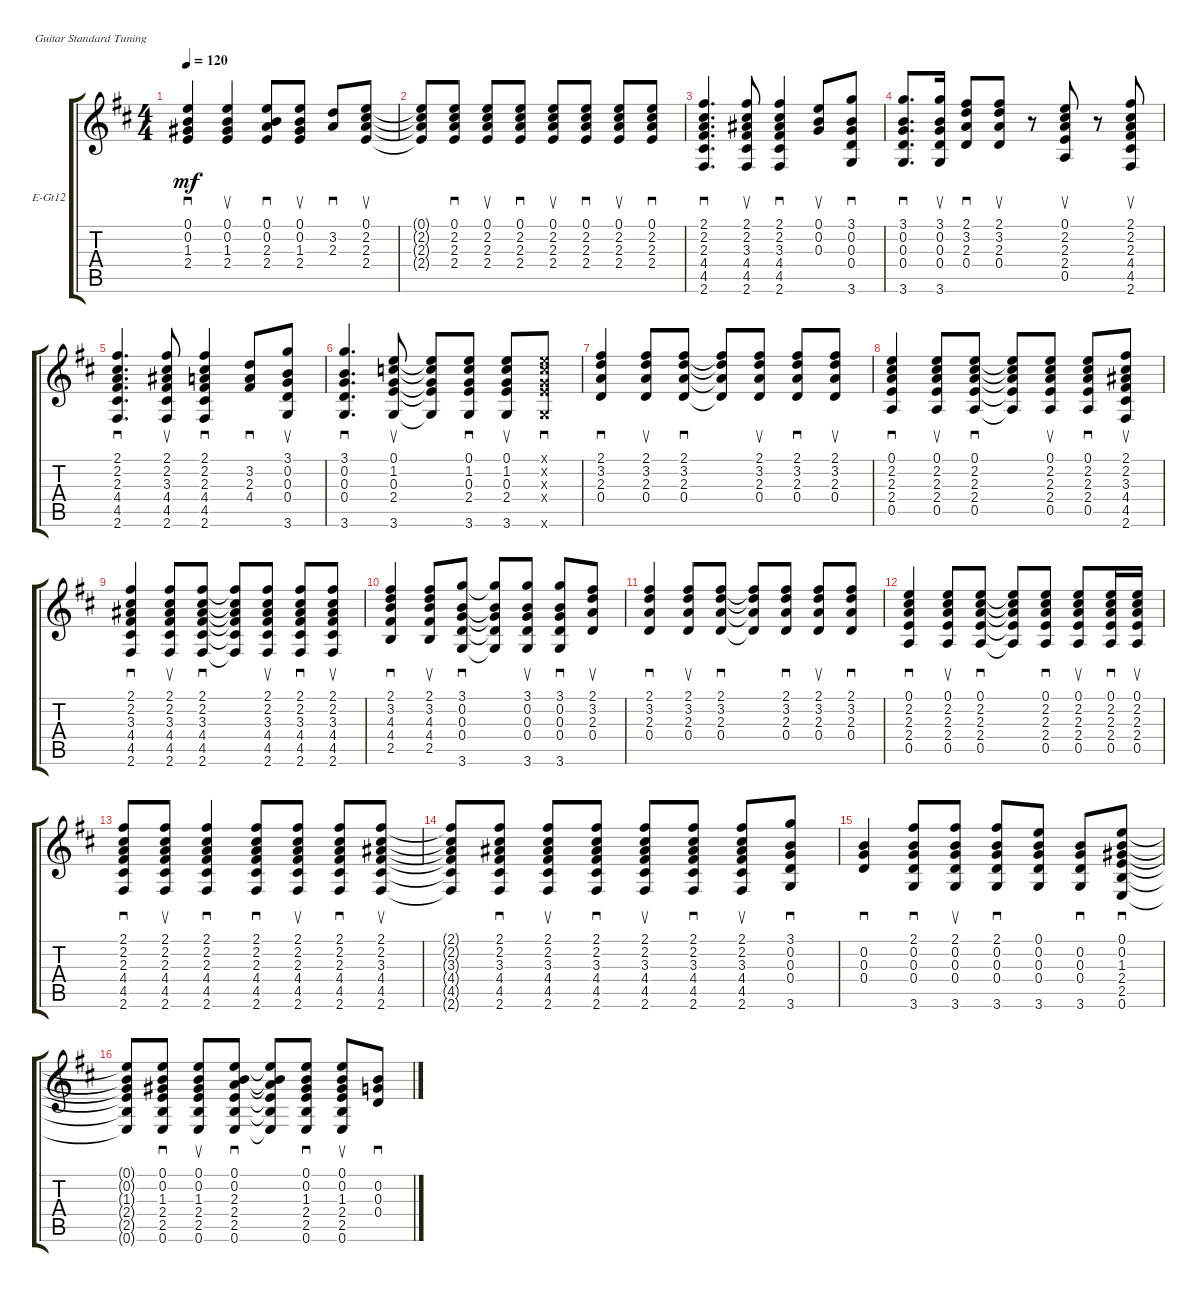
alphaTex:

\defaultSystemsLayout 4
\bracketExtendMode groupsimilarinstruments
\firstSystemTrackNameOrientation horizontal
\otherSystemsTrackNameOrientation horizontal
\track ("12 St. Electric Guitar" "E-Gt12") {instrument electricguitarclean}
\staff {score tabs}
\tuning (E4 B3 G3 D3 A2 E2)
\ts (4 4)
\tempo 120
\clef g2
\ks d
(0.1 0.2 1.3 2.4).4{sd dy mf} (2.4 1.3 0.2 0.1).4{su} (0.1 0.2 2.3 2.4).8{sd} (2.4 1.3 0.2 0.1).8{su} (3.2 2.3).8{sd} (2.4 2.3 2.2 0.1).8{su} |
(0.1{t} 2.2{t} 2.3{t} 2.4{t}).8 (2.4 2.3 2.2 0.1).8{sd} (2.4 2.3 2.2 0.1).8{su} (2.4 2.3 2.2 0.1).8{sd} (2.4 2.3 2.2 0.1).8{su} (2.4 2.3 2.2 0.1).8{sd} (2.4 2.3 2.2 0.1).8{su} (2.4 2.3 2.2 0.1).8{sd} |
(2.6 4.5 4.4 2.3 2.2 2.1).4{d sd} (2.1 2.2 3.3 4.4 4.5 2.6).8{su} (2.6 4.5 4.4 3.3 2.2 2.1).4{sd} (0.3 0.2 0.1).8{su} (3.1 0.2 0.3 0.4 3.6).8{sd} |
(3.6 0.4 0.3 0.2 3.1).8{d sd} (3.1 0.2 0.3 0.4 3.6).16{su} (0.4 2.3 3.2 2.1).8{sd} (0.4 2.3 3.2 2.1).8{su} r.8 (0.1 2.2 2.3 2.4 0.5).8{su} r.8 (2.6 4.5 4.4 2.3 2.2 2.1).8{su} |
(2.1 2.2 2.3 4.4 4.5 2.6).4{d sd} (2.6 4.5 4.4 3.3 2.2 2.1).8{su} (2.1 2.2 2.3 4.4 4.5 2.6).4{sd} (4.4 2.3 3.2).8{sd} (3.6 0.4 0.3 0.2 3.1).8{su} |
(3.1 0.2 0.3 0.4 3.6).4{d sd} (3.6 2.4 0.3 1.2 0.1).8{su} (2.4{t} 0.3{t} 1.2{t} 0.1{t} 3.6{t}).8 (3.6 2.4 0.3 1.2 0.1).8{sd} (3.6 2.4 0.3 1.2 0.1).8{su} (3.6{x} 2.4{x} 0.3{x} 1.2{x} 0.1{x}).8{sd} |
(0.4 2.3 3.2 2.1).4{sd} (0.4 2.3 3.2 2.1).8{su} (2.1 3.2 2.3 0.4).8{sd} (0.4{t} 2.3{t} 3.2{t} 2.1{t}).8 (2.3 3.2 2.1 0.4).8{su} (0.4 2.3 3.2 2.1).8{sd} (0.4 2.3 3.2 2.1).8{su} |
(0.5 2.4 2.3 2.2 0.1).4{sd} (0.1 2.3 2.2 2.4 0.5).8{su} (0.1 2.2 2.3 2.4 0.5).8{sd} (0.5{t} 2.4{t} 2.3{t} 2.2{t} 0.1{t}).8 (0.5 2.4 2.3 2.2 0.1).8{su} (0.5 2.4 2.3 2.2 0.1).8{sd} (2.1 2.2 3.3 4.4 4.5 2.6).8{su} |
(2.6 4.5 4.4 3.3 2.2 2.1).4{sd} (2.1 2.2 4.4 3.3 4.5 2.6).8{su} (2.6 4.5 3.3 4.4 2.2 2.1).8{sd} (2.1{t} 2.2{t} 3.3{t} 4.4{t} 4.5{t} 2.6{t}).8 (2.1 2.2 3.3 4.4 4.5 2.6).8{su} (2.1 2.2 3.3 4.4 4.5 2.6).8{sd} (2.1 2.2 3.3 4.4 4.5 2.6).8{su} |
(2.5 4.4 4.3 3.2 2.1).4{sd} (2.1 3.2 4.3 4.4 2.5).8{su} (3.6 0.4 0.3 0.2 3.1).8{sd} (3.1{t} 0.2{t} 0.3{t} 0.4{t} 3.6{t}).8 (3.6 3.1 0.2 0.3 0.4).8{su} (3.6 3.1 0.4 0.3 0.2).8{sd} (0.4 2.3 3.2 2.1).8{su} |
(2.1 3.2 2.3 0.4).4{sd} (0.4 2.3 3.2 2.1).8{su} (0.4 2.3 3.2 2.1).8{sd} (0.4{t} 2.3{t} 3.2{t} 2.1{t}).8 (0.4 2.3 3.2 2.1).8{sd} (0.4 2.3 3.2 2.1).8{su} (0.4 2.3 3.2 2.1).8{sd} |
(0.5 2.4 2.3 2.2 0.1).4{sd} (0.1 2.2 2.3 2.4 0.5).8{su} (0.1 2.2 2.3 2.4 0.5).8{sd} (0.1{t} 2.2{t} 2.3{t} 2.4{t} 0.5{t}).8 (0.1 2.2 2.3 2.4 0.5).8{sd} (0.5 2.4 2.3 2.2 0.1).8{su} (0.1 2.2 2.3 2.4 0.5).16{sd} (0.1 2.2 2.3 2.4 0.5).16{su} |
(2.6 4.5 4.4 2.3 2.2 2.1).8{sd} (2.1 2.2 2.3 4.4 4.5 2.6).8{su} (2.1 2.2 2.3 4.4 4.5 2.6).4{sd} (2.6 4.5 4.4 2.3 2.2 2.1).8{sd} (2.6 4.5 4.4 2.3 2.2 2.1).8{su} (2.6 4.5 4.4 2.3 2.2 2.1).8{sd} (2.6 4.5 4.4 3.3 2.2 2.1).8{su} |
(2.1{t} 2.2{t} 3.3{t} 4.4{t} 4.5{t} 2.6{t}).8 (2.6 4.5 4.4 3.3 2.2 2.1).8{sd} (2.6 4.5 4.4 3.3 2.2 2.1).8{su} (2.6 4.5 4.4 3.3 2.2 2.1).8{sd} (2.1 2.6 4.5 4.4 3.3 2.2).8{su} (2.1 2.6 4.4 4.5 3.3 2.2).8{sd} (2.1 2.6 4.5 4.4 3.3 2.2).8{su} (3.1 0.2 0.3 0.4 3.6).8{sd} |
(0.2 0.3 0.4).4{sd} (3.6 0.4 0.3 0.2 2.1).8{sd} (2.1 0.2 0.3 0.4 3.6).8{su} (3.6 0.4 0.3 0.2 2.1).8{sd} (0.1 0.2 0.3 0.4 3.6).8 (3.6 0.4 0.3 0.2).8{sd} (0.1 0.2 1.3 2.4 2.5 0.6).8{sd} |
(1.3{t} 2.4{t} 2.5{t} 0.6{t} 0.2{t} 0.1{t}).8 (0.1 0.6 2.5 2.4 1.3 0.2).8{sd} (0.1 0.6 2.5 2.4 1.3 0.2).8{su} (0.1 0.2 2.3 2.4 2.5 0.6).8{sd} (0.1{t} 0.2{t} 2.3{t} 2.4{t} 2.5{t} 0.6{t}).8 (0.6 0.2 0.1 1.3 2.5 2.4).8{sd} (0.6 0.1 0.2 1.3 2.4 2.5).8{su} (0.4 0.3 0.2).8{sd}
